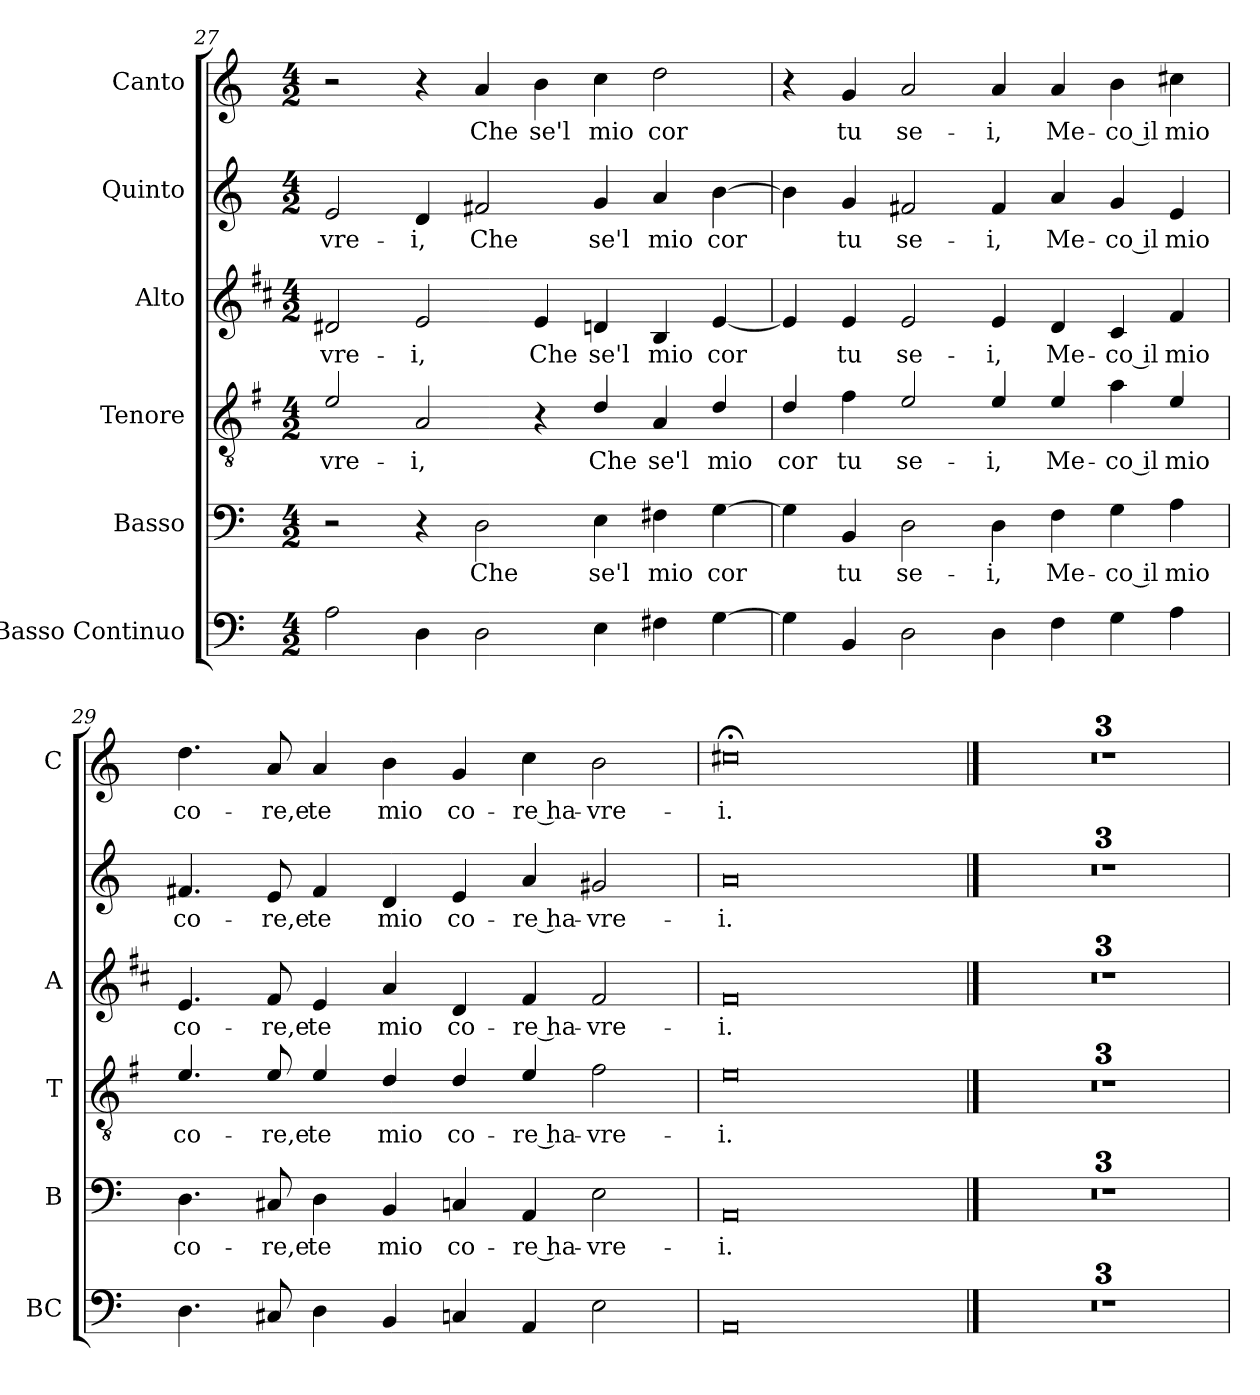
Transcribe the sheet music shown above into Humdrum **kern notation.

**kern	**kern	**text	**kern	**text	**kern	**text	**kern	**text	**kern	**text
*part6	*part5	*part5	*part4	*part4	*part3	*part3	*part2	*part2	*part1	*part1
*staff6	*staff5	*staff5	*staff4	*staff4	*staff3	*staff3	*staff2	*staff2	*staff1	*staff1
*I"Basso Continuo	*I"Basso	*	*I"Tenore	*	*I"Alto	*	*I"Quinto	*	*I"Canto	*
*I'BC	*I'B	*	*I'T	*	*I'A	*	*	*	*I'C	*
*clefF4	*clefF4	*	*clefGv2	*	*clefG2	*	*clefG2	*	*clefG2	*
*	*	*	*ITrd4c7	*	*ITrd1c2	*	*	*	*	*
*k[]	*k[]	*	*k[]	*	*k[]	*	*k[]	*	*k[]	*
*C:	*C:	*	*C:	*	*C:	*	*C:	*	*C:	*
*M4/2	*M4/2	*	*M4/2	*	*M4/2	*	*M4/2	*	*M4/2	*
=27	=27	=27	=27	=27	=27	=27	=27	=27	=27	=27
!	!	!	!	!LO:LY:b	!	!LO:LY:b	!	!LO:LY:b	!	!
2A\	2r	.	2A/	-vre-	2c#X/	-vre-	2e/	-vre-	2r	.
!	!	!	!	!LO:LY:b	!	!LO:LY:b	!	!LO:LY:b	!	!
4D\	4r	.	2D/	-i,	2d/	-i,	4d/	-i,	4r	.
!	!	!LO:LY:b	!	!	!	!	!	!LO:LY:b	!	!LO:LY:b
2D\	2D\	Che	.	.	.	.	2f#X/	Che	4a/	Che
!	!	!	!	!	!	!LO:LY:b	!	!	!	!LO:LY:b
.	.	.	4r	.	4d/	Che	.	.	4b\	se'l
!	!	!LO:LY:b	!	!LO:LY:b	!	!LO:LY:b	!	!LO:LY:b	!	!LO:LY:b
4E\	4E\	se'l	4G/	Che	4cn/	se'l	4g/	se'l	4cc\	mio
!	!	!LO:LY:b	!	!LO:LY:b	!	!LO:LY:b	!	!LO:LY:b	!	!LO:LY:b
4F#X\	4F#X\	mio	4D/	se'l	4A/	mio	4a/	mio	2dd\	cor
!	!	!LO:LY:b	!	!LO:LY:b	!	!LO:LY:b	!	!LO:LY:b	!	!
[4G\	[4G\	cor	4G/	mio	[4d/	cor	[4b\	cor	.	.
=28	=28	=28	=28	=28	=28	=28	=28	=28	=28	=28
!	!	!	!	!LO:LY:b	!	!	!	!	!	!
4G\]	4G\]	.	4G/	cor	4d/]	.	4b\]	.	4r	.
!	!	!LO:LY:b	!	!LO:LY:b	!	!LO:LY:b	!	!LO:LY:b	!	!LO:LY:b
4BB/	4BB/	tu	4B\	tu	4d/	tu	4g/	tu	4g/	tu
!	!	!LO:LY:b	!	!LO:LY:b	!	!LO:LY:b	!	!LO:LY:b	!	!LO:LY:b
2D\	2D\	se-	2A/	se-	2d/	se-	2f#X/	se-	2a/	se-
!	!	!LO:LY:b	!	!LO:LY:b	!	!LO:LY:b	!	!LO:LY:b	!	!LO:LY:b
4D\	4D\	-i,	4A/	-i,	4d/	-i,	4f#/	-i,	4a/	-i,
!	!	!LO:LY:b	!	!LO:LY:b	!	!LO:LY:b	!	!LO:LY:b	!	!LO:LY:b
4F\	4F\	Me-	4A/	Me-	4c/	Me-	4a/	Me-	4a/	Me-
!	!	!LO:LY:b	!	!LO:LY:b	!	!LO:LY:b	!	!LO:LY:b	!	!LO:LY:b
4G\	4G\	-co il	4d\	-co il	4B/	-co il	4g/	-co il	4b\	-co il
!	!	!LO:LY:b	!	!LO:LY:b	!	!LO:LY:b	!	!LO:LY:b	!	!LO:LY:b
4A\	4A\	mio	4A/	mio	4e/	mio	4e/	mio	4cc#X\	mio
!!LO:LB:g=z
=29	=29	=29	=29	=29	=29	=29	=29	=29	=29	=29
!	!	!LO:LY:b	!	!LO:LY:b	!	!LO:LY:b	!	!LO:LY:b	!	!LO:LY:b
4.D\	4.D\	co-	4.A/	co-	4.d/	co-	4.f#X/	co-	4.dd\	co-
!	!	!LO:LY:b	!	!LO:LY:b	!	!LO:LY:b	!	!LO:LY:b	!	!LO:LY:b
8C#X/	8C#X/	-re,e	8A/	-re,e	8e/	-re,e	8e/	-re,e	8a/	-re,e
!	!	!LO:LY:b	!	!LO:LY:b	!	!LO:LY:b	!	!LO:LY:b	!	!LO:LY:b
4D\	4D\	te	4A/	te	4d/	te	4f#/	te	4a/	te
!	!	!LO:LY:b	!	!LO:LY:b	!	!LO:LY:b	!	!LO:LY:b	!	!LO:LY:b
4BB/	4BB/	mio	4G/	mio	4g/	mio	4d/	mio	4b\	mio
!	!	!LO:LY:b	!	!LO:LY:b	!	!LO:LY:b	!	!LO:LY:b	!	!LO:LY:b
4Cn/	4Cn/	co-	4G/	co-	4c/	co-	4e/	co-	4g/	co-
!	!	!LO:LY:b	!	!LO:LY:b	!	!LO:LY:b	!	!LO:LY:b	!	!LO:LY:b
4AA/	4AA/	-re ha-	4A/	-re ha-	4e/	-re ha-	4a/	-re ha-	4cc\	-re ha-
!	!	!LO:LY:b	!	!LO:LY:b	!	!LO:LY:b	!	!LO:LY:b	!	!LO:LY:b
2E\	2E\	-vre-	2B\	-vre-	2e/	-vre-	2g#X/	-vre-	2b\	-vre-
=30	=30	=30	=30	=30	=30	=30	=30	=30	=30	=30
!	!	!LO:LY:b	!	!LO:LY:b	!	!LO:LY:b	!	!LO:LY:b	!	!LO:LY:b
0AA	0AA	-i.	0A	-i.	0e	-i.	0a	-i.	0cc#X;<	-i.
==31	==31	==31	==31	==31	==31	==31	==31	==31	==31	==31
0r	0r	.	0r	.	0r	.	0r	.	0r	.
=32	=32	=32	=32	=32	=32	=32	=32	=32	=32	=32
0r	0r	.	0r	.	0r	.	0r	.	0r	.
=33	=33	=33	=33	=33	=33	=33	=33	=33	=33	=33
0r	0r	.	0r	.	0r	.	0r	.	0r	.
=	=	=	=	=	=	=	=	=	=	=
*-	*-	*-	*-	*-	*-	*-	*-	*-	*-	*-
